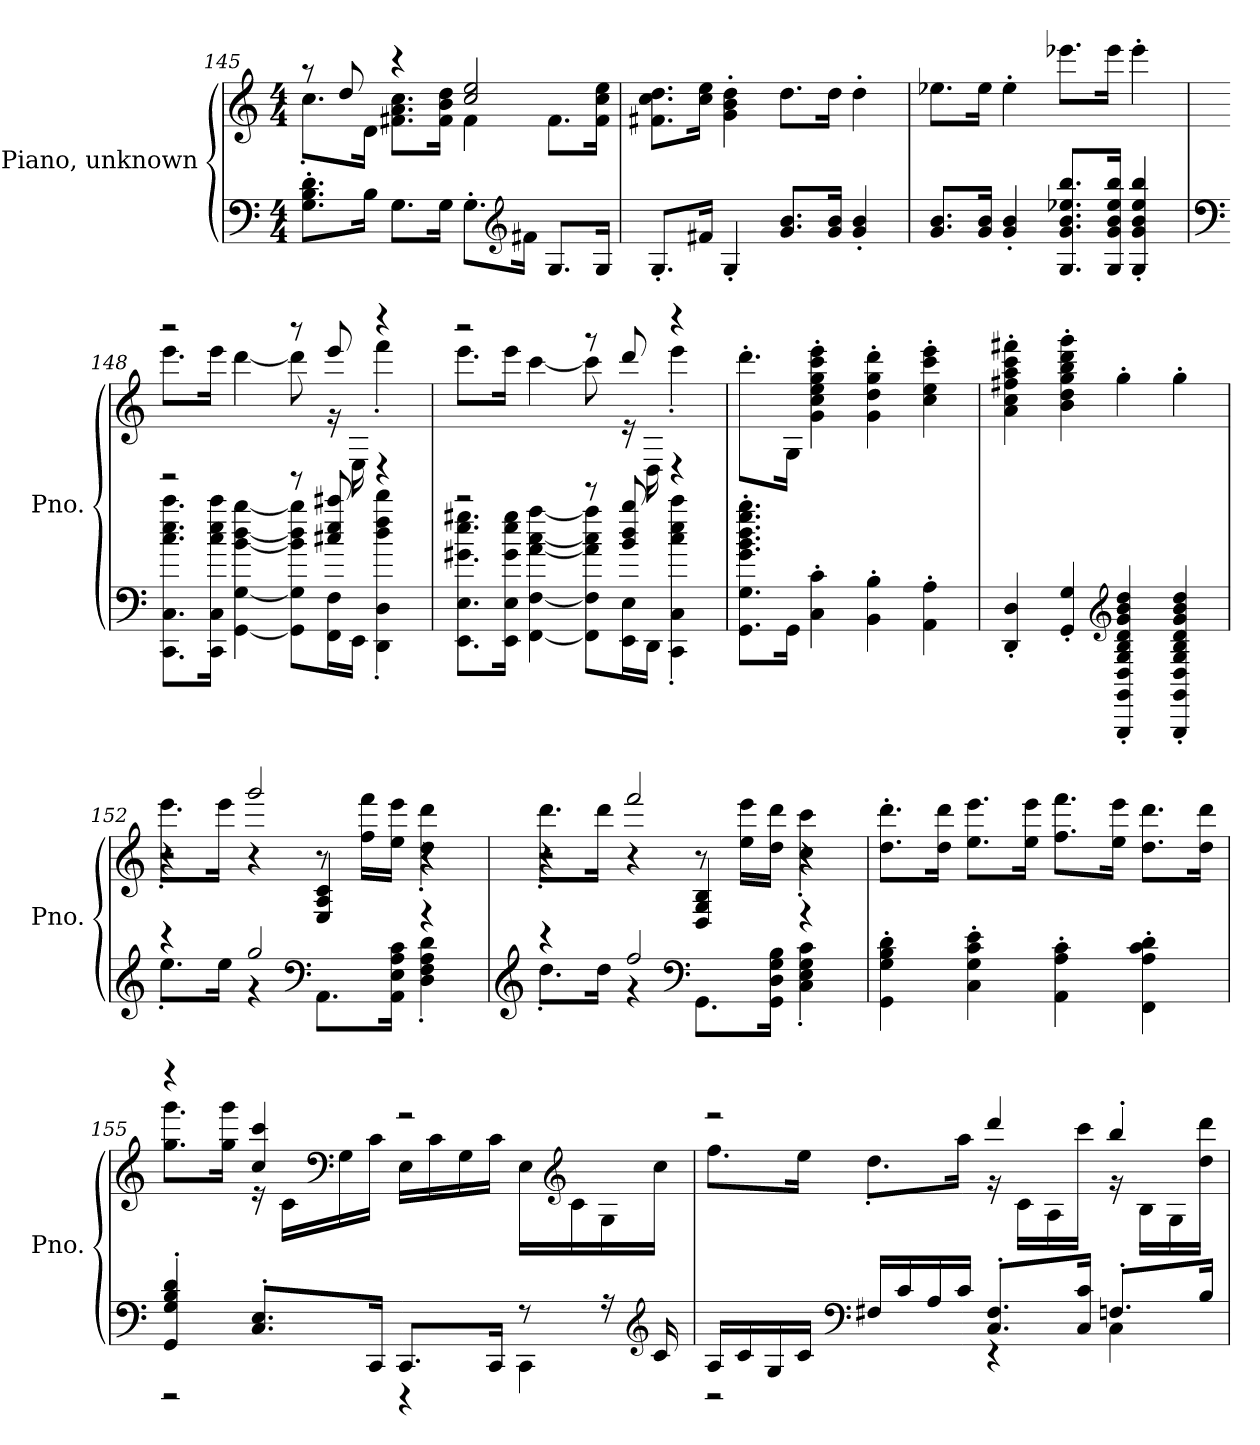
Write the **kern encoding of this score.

**kern	**kern
*part1	*part1
*staff2	*staff1
*I"Piano, unknown	*
*I'Pno.	*
*clefF4	*clefG2
*k[]	*k[]
*M4/4	*M4/4
=145	=145
*	*^
8.G\' 8.B\' 8.d\'L	8r	8.cc'\L
.	8dd/	.
16B\Jk	.	16d\Jk
8.G\L	4r	8.f#X\ 8.a\ 8.cc\L
16G\Jk	.	16f#\ 16b\ 16dd\Jk
8.G'\L	2cc/ 2ee/	4f#\
*clefG2	*	*
16f#X\Jk	.	.
8.G/L	.	8.f#\L
16G/Jk	.	16f#\ 16cc\ 16ee\Jk
*	*v	*v
=146	=146
8.G'/L	8.f#X\ 8.cc\ 8.dd\L
16f#X/Jk	16cc\ 16ee\Jk
4G'/	4g\' 4b\' 4dd\'
8.g/ 8.b/L	8.dd\L
16g/ 16b/Jk	16dd\Jk
4g/' 4b/'	4dd'\
!!LO:LB:g=z
=147	=147
8.g/ 8.b/L	8.ee-X\L
16g/ 16b/Jk	16ee-\Jk
4g/' 4b/'	4ee-'\
8.G/ 8.g/ 8.b/ 8.ee-X/ 8.bb/L	8.eee-X\L
16G/ 16g/ 16b/ 16ee-/ 16bb/Jk	16eee-\Jk
4G/' 4g/' 4b/' 4ee-/' 4bb/'	4eee-'\
=148	=148
*clefF4	*
*^	*^
2r	8.CC\ 8.C\ 8.cc\ 8.ee\ 8.ccc\L	2r	8.eee\L
.	16CC\ 16C\ 16cc\ 16ee\ 16ccc\Jk	.	16eee\Jk
.	[4GG\ [4G\ [4b\ [4dd\ [4bb\	.	[4ddd\
8r	8GG\] 8G\] 8b\] 8dd\] 8bb\]L	8r	8ddd\]
8cc#X/ 8ee/ 8ccc#X/	16FF\ 16F\L	8eee/	16r
.	16EE\JJ	.	16E\
4r	4DD\' 4D\' 4dd\' 4ff\' 4ddd\'	4r	4fff'\
=149	=149	=149	=149
2r	8.EE\ 8.E\ 8.g#X\ 8.ee\ 8.gg#X\L	2r	8.eee\L
.	16EE\ 16E\ 16g#\ 16ee\ 16gg#\Jk	.	16eee\Jk
.	[4FF\ [4F\ [4a\ [4cc\ [4aa\	.	[4ccc\
8r	8FF\] 8F\] 8a\] 8cc\] 8aa\]L	8r	8ccc\]
8b/ 8dd/ 8bb/	16EE\ 16E\L	8ddd/	16r
.	16DD\JJ	.	16D\
4r	4CC\' 4C\' 4cc\' 4ee\' 4ccc\'	4r	4eee'\
*v	*v	*	*
*	*v	*v
=150	=150
8.GG\' 8.G\' 8.g\' 8.b\' 8.dd\' 8.gg\' 8.bb\'L	8.ddd'\L
16GG\Jk	16G\Jk
4C\' 4c\'	4g\' 4cc\' 4ee\' 4gg\' 4ccc\' 4eee\'
4BB\' 4B\'	4g\' 4dd\' 4gg\' 4ddd\'
4AA\' 4A\'	4cc\' 4ee\' 4ccc\' 4eee\'
!!LO:PB:g=z
=151	=151
4DD/' 4D/'	4a\' 4cc\' 4ff#X\' 4aa\' 4ccc\' 4fff#X\'
4GG/' 4G/'	4b\' 4dd\' 4gg\' 4bb\' 4ddd\' 4ggg\'
*clefG2	*
4GGG/' 4GG/' 4D/' 4G/' 4B/' 4d/' 4g/' 4b/' 4dd/'	4gg'\
4GGG/' 4GG/' 4D/' 4G/' 4B/' 4d/' 4g/' 4b/' 4dd/'	4gg'\
=152	=152
*^	*^
*	*	*	*^
4r	8.ee'\L	4r	8.eee'\L	2r
.	16ee\Jk	.	16eee\Jk	.
2gg/	4r	2ggg/	4r	.
*clefF4	*	*	*	*
.	8.AA\L	.	8r	4E/ 4A/ 4c/
.	.	.	16ff\ 16fff\LL	.
.	16AA\ 16E\ 16A\ 16c\Jk	.	16ee\ 16eee\JJ	.
4r	4D\' 4F\' 4A\' 4d\'	4r	4dd\' 4ddd\'	4r
=153	=153	=153	=153	=153
*clefG2	*	*	*	*
4r	8.dd'\L	4r	8.ddd'\L	2r
.	16dd\Jk	.	16ddd\Jk	.
2ff/	4r	2fff/	4r	.
*clefF4	*	*	*	*
.	8.GG\L	.	8r	4D/ 4G/ 4B/
.	.	.	16ee\ 16eee\LL	.
.	16GG\ 16D\ 16G\ 16B\Jk	.	16dd\ 16ddd\JJ	.
4r	4C\' 4E\' 4G\' 4c\'	4r	4cc\' 4ccc\'	4r
*v	*v	*	*	*
*	*v	*v	*v
!!LO:LB:g=z
=154	=154
4GG\' 4G\' 4B\' 4d\'	8.dd\' 8.ddd\'L
.	16dd\ 16ddd\Jk
4C\' 4G\' 4c\' 4e\'	8.ee\ 8.eee\L
.	16ee\ 16eee\Jk
4AA\' 4A\' 4c\'	8.ff\ 8.fff\L
.	16ee\ 16eee\Jk
4FF\' 4A\' 4c\' 4d\'	8.dd\ 8.ddd\L
.	16dd\ 16ddd\Jk
=155	=155
*^	*^
4GG/' 4G/' 4B/' 4d/'	2r	4r	8.gg\ 8.ggg\L
.	.	.	16gg\ 16ggg\Jk
8.C/' 8.E/'L	.	4cc/ 4ccc/	16r
.	.	.	16c\LL
*	*	*clefF4	*
.	.	.	16G\
16CC/Jk	.	.	16c\JJ
8.CC/L	4r	2r	16E\LL
.	.	.	16c\
.	.	.	16G\
16CC/Jk	.	.	16c\JJ
8r	4CC\	.	16E\LL
*	*	*clefG2	*
.	.	.	16c\
16r	.	.	16G\
*clefG2	*	*	*
16c/	.	.	16cc\JJ
!!LO:LB:g=z	!!
=156	=156	=156	=156
16A/LL	2r	2r	8.ff\L
16c/	.	.	.
16G/	.	.	.
16c/JJ	.	.	16ee\Jk
*clefF4	*	*	*
16F#X/LL	.	.	8.dd'\L
16c/	.	.	.
16A/	.	.	.
16c/JJ	.	.	16aa\Jk
8.C/' 8.F#/'L	4r	4ddd/	16r
.	.	.	16c\LL
.	.	.	16A\
16C/ 16c/Jk	.	.	16ccc\JJ
8.Fn'/L	4C\	4bb'/	16r
.	.	.	16B\LL
.	.	.	16G\
16B/Jk	.	.	16dd\ 16ddd\JJ
*v	*v	*	*
*	*v	*v
=	=
*-	*-
